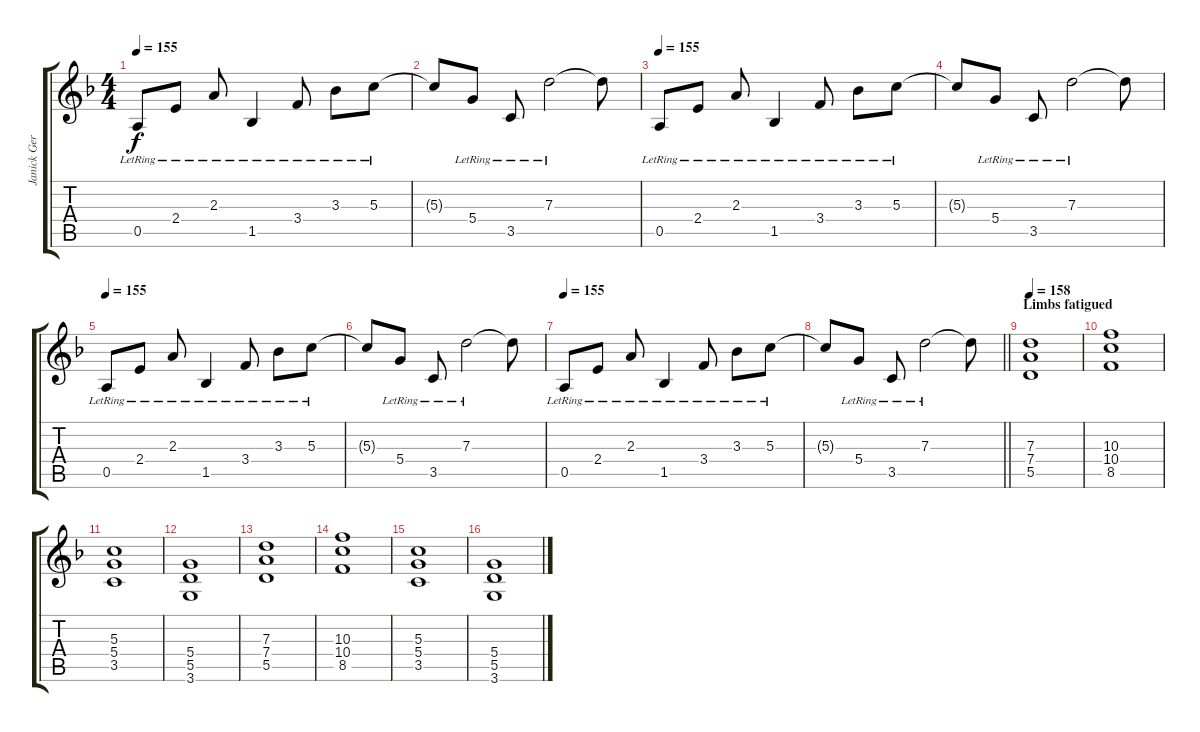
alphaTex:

\track ("Janick Gers" "Janick Ger") {instrument acousticguitarsteel}
\staff {score tabs}
\tuning (E4 B3 G3 D3 A2 E2) {hide}
\ts (4 4)
\tempo 155
\clef g2
\ks f
0.5{lr}.8{dy f} 2.4{lr}.8 2.3{lr}.8 1.5{lr}.4 3.4{lr}.8 3.3{lr}.8 5.3{lr}.8 |
5.3{t}.8 5.4{lr}.8 3.5{lr}.8 7.3{lr}.2 7.3{t}.8 |
\tempo 155
0.5{lr}.8 2.4{lr}.8 2.3{lr}.8 1.5{lr}.4 3.4{lr}.8 3.3{lr}.8 5.3{lr}.8 |
5.3{t}.8 5.4{lr}.8 3.5{lr}.8 7.3{lr}.2 7.3{t}.8 |
\tempo 155
0.5{lr}.8 2.4{lr}.8 2.3{lr}.8 1.5{lr}.4 3.4{lr}.8 3.3{lr}.8 5.3{lr}.8 |
5.3{t}.8 5.4{lr}.8 3.5{lr}.8 7.3{lr}.2 7.3{t}.8 |
\tempo 155
0.5{lr}.8 2.4{lr}.8 2.3{lr}.8 1.5{lr}.4 3.4{lr}.8 3.3{lr}.8 5.3{lr}.8 |
\barLineRight lightlight
5.3{t}.8 5.4{lr}.8 3.5{lr}.8 7.3{lr}.2 7.3{t}.8 |
\section ("" "Limbs fatigued")
\tempo 158
(7.3 7.4 5.5).1 |
(10.3 10.4 8.5).1 |
(5.3 5.4 3.5).1 |
(5.4 5.5 3.6).1 |
(7.3 7.4 5.5).1 |
(10.3 10.4 8.5).1 |
(5.3 5.4 3.5).1 |
(5.4 5.5 3.6).1
